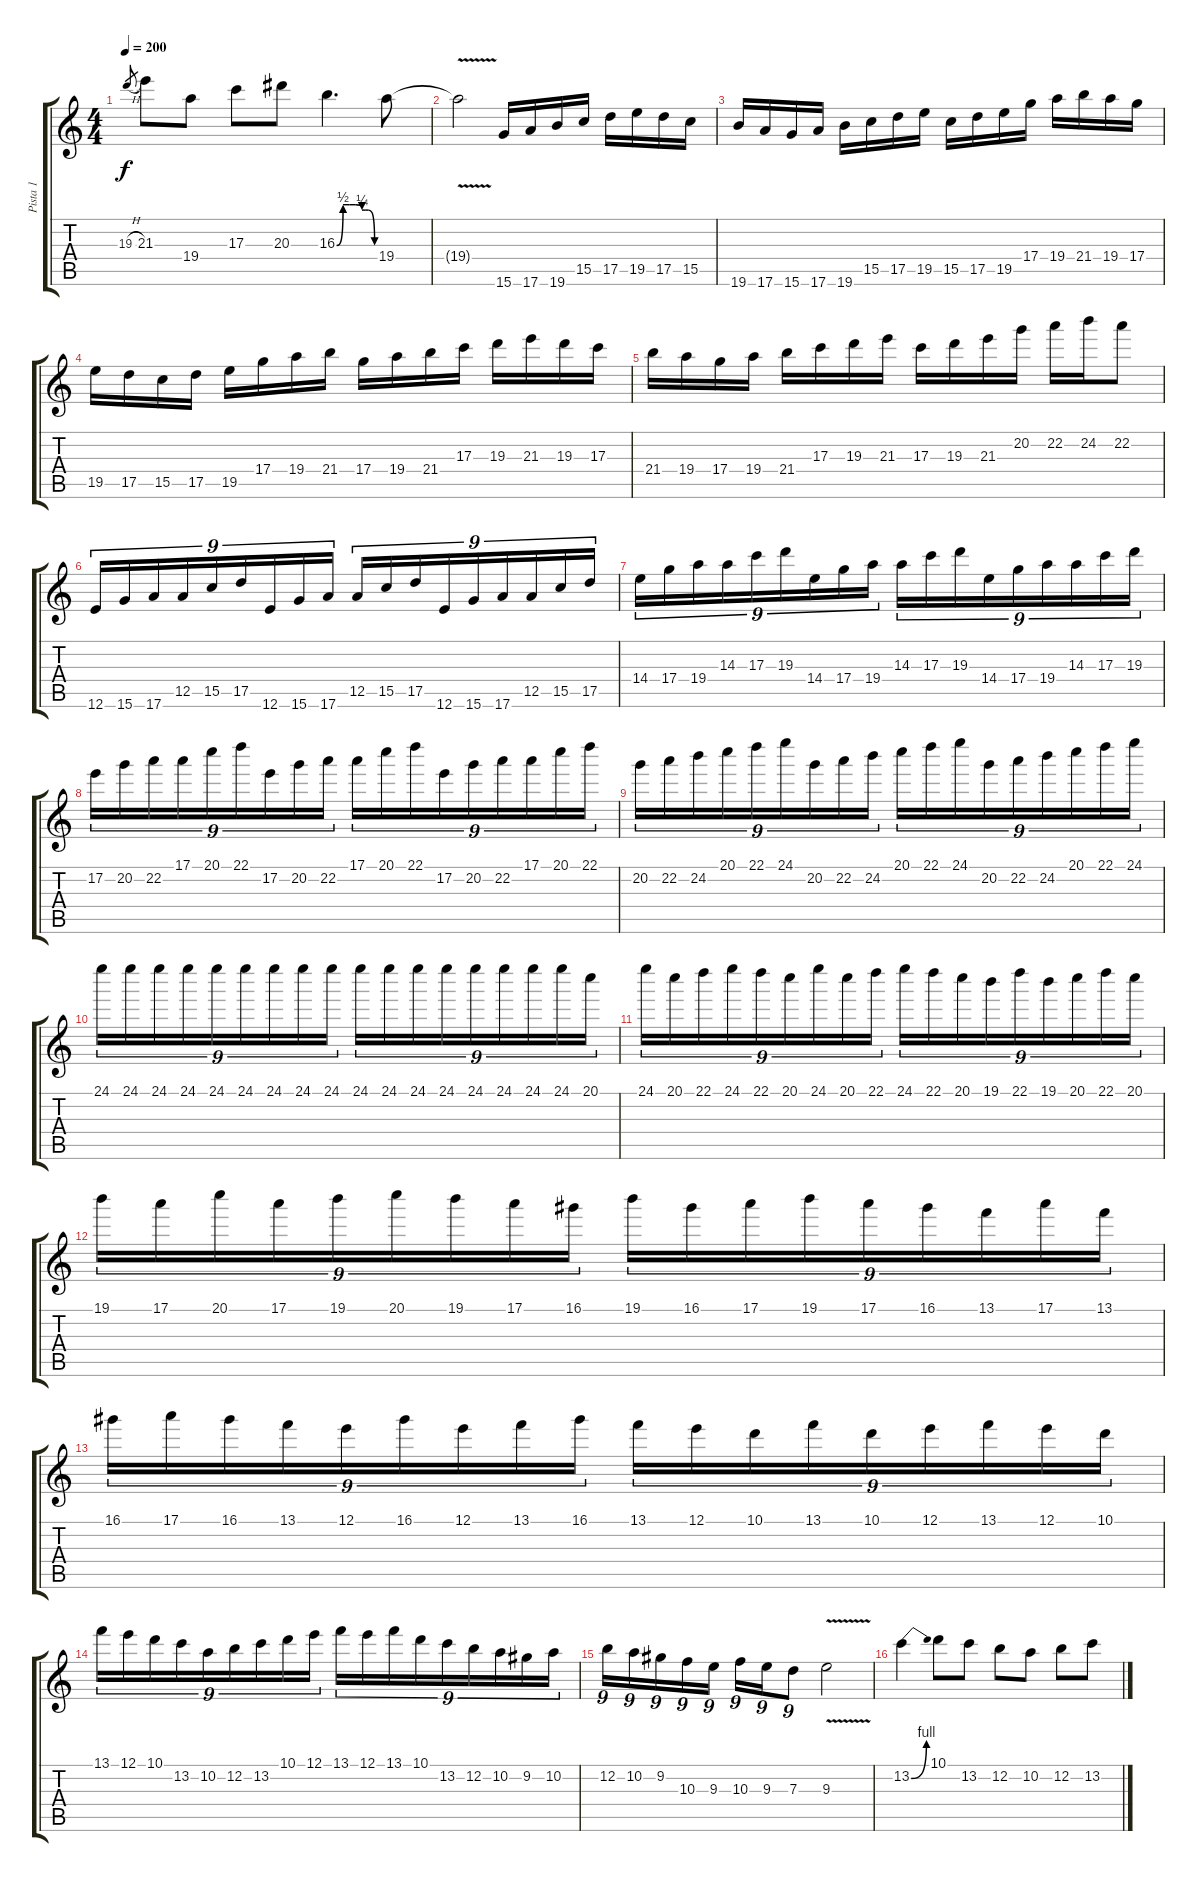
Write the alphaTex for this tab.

\track ("Pista 1" "Pista 1") {instrument distortionguitar}
\staff {score tabs}
\tuning (E4 B3 G3 D3 A2 E2) {hide}
\ts (4 4)
\tempo 200
\clef g2
\ks c
19.3{h}.8{gr dy f} 21.3.8 19.4.8 17.3.8 20.3.8 16.3{be (custom 0 0 10 2 20 2 30 2 40 1 45 1 50 1 60 0)}.4{d} 19.4.8 |
19.4{v t}.2 15.6.16 17.6.16 19.6.16 15.5.16 17.5.16 19.5.16 17.5.16 15.5.16 |
19.6.16 17.6.16 15.6.16 17.6.16 19.6.16 15.5.16 17.5.16 19.5.16 15.5.16 17.5.16 19.5.16 17.4.16 19.4.16 21.4.16 19.4.16 17.4.16 |
19.5.16 17.5.16 15.5.16 17.5.16 19.5.16 17.4.16 19.4.16 21.4.16 17.4.16 19.4.16 21.4.16 17.3.16 19.3.16 21.3.16 19.3.16 17.3.16 |
21.4.16 19.4.16 17.4.16 19.4.16 21.4.16 17.3.16 19.3.16 21.3.16 17.3.16 19.3.16 21.3.16 20.2.16 22.2.16 24.2.16 22.2.8 |
12.6.16{tu (9 8)} 15.6.16{tu (9 8)} 17.6.16{tu (9 8)} 12.5.16{tu (9 8)} 15.5.16{tu (9 8)} 17.5.16{tu (9 8)} 12.6.16{tu (9 8)} 15.6.16{tu (9 8)} 17.6.16{tu (9 8)} 12.5.16{tu (9 8)} 15.5.16{tu (9 8)} 17.5.16{tu (9 8)} 12.6.16{tu (9 8)} 15.6.16{tu (9 8)} 17.6.16{tu (9 8)} 12.5.16{tu (9 8)} 15.5.16{tu (9 8)} 17.5.16{tu (9 8)} |
14.4.16{tu (9 8)} 17.4.16{tu (9 8)} 19.4.16{tu (9 8)} 14.3.16{tu (9 8)} 17.3.16{tu (9 8)} 19.3.16{tu (9 8)} 14.4.16{tu (9 8)} 17.4.16{tu (9 8)} 19.4.16{tu (9 8)} 14.3.16{tu (9 8)} 17.3.16{tu (9 8)} 19.3.16{tu (9 8)} 14.4.16{tu (9 8)} 17.4.16{tu (9 8)} 19.4.16{tu (9 8)} 14.3.16{tu (9 8)} 17.3.16{tu (9 8)} 19.3.16{tu (9 8)} |
17.2.16{tu (9 8)} 20.2.16{tu (9 8)} 22.2.16{tu (9 8)} 17.1.16{tu (9 8)} 20.1.16{tu (9 8)} 22.1.16{tu (9 8)} 17.2.16{tu (9 8)} 20.2.16{tu (9 8)} 22.2.16{tu (9 8)} 17.1.16{tu (9 8)} 20.1.16{tu (9 8)} 22.1.16{tu (9 8)} 17.2.16{tu (9 8)} 20.2.16{tu (9 8)} 22.2.16{tu (9 8)} 17.1.16{tu (9 8)} 20.1.16{tu (9 8)} 22.1.16{tu (9 8)} |
20.2.16{tu (9 8)} 22.2.16{tu (9 8)} 24.2.16{tu (9 8)} 20.1.16{tu (9 8)} 22.1.16{tu (9 8)} 24.1.16{tu (9 8)} 20.2.16{tu (9 8)} 22.2.16{tu (9 8)} 24.2.16{tu (9 8)} 20.1.16{tu (9 8)} 22.1.16{tu (9 8)} 24.1.16{tu (9 8)} 20.2.16{tu (9 8)} 22.2.16{tu (9 8)} 24.2.16{tu (9 8)} 20.1.16{tu (9 8)} 22.1.16{tu (9 8)} 24.1.16{tu (9 8)} |
24.1.16{tu (9 8)} 24.1.16{tu (9 8)} 24.1.16{tu (9 8)} 24.1.16{tu (9 8)} 24.1.16{tu (9 8)} 24.1.16{tu (9 8)} 24.1.16{tu (9 8)} 24.1.16{tu (9 8)} 24.1.16{tu (9 8)} 24.1.16{tu (9 8)} 24.1.16{tu (9 8)} 24.1.16{tu (9 8)} 24.1.16{tu (9 8)} 24.1.16{tu (9 8)} 24.1.16{tu (9 8)} 24.1.16{tu (9 8)} 24.1.16{tu (9 8)} 20.1.16{tu (9 8)} |
24.1.16{tu (9 8)} 20.1.16{tu (9 8)} 22.1.16{tu (9 8)} 24.1.16{tu (9 8)} 22.1.16{tu (9 8)} 20.1.16{tu (9 8)} 24.1.16{tu (9 8)} 20.1.16{tu (9 8)} 22.1.16{tu (9 8)} 24.1.16{tu (9 8)} 22.1.16{tu (9 8)} 20.1.16{tu (9 8)} 19.1.16{tu (9 8)} 22.1.16{tu (9 8)} 19.1.16{tu (9 8)} 20.1.16{tu (9 8)} 22.1.16{tu (9 8)} 20.1.16{tu (9 8)} |
19.1.16{tu (9 8)} 17.1.16{tu (9 8)} 20.1.16{tu (9 8)} 17.1.16{tu (9 8)} 19.1.16{tu (9 8)} 20.1.16{tu (9 8)} 19.1.16{tu (9 8)} 17.1.16{tu (9 8)} 16.1.16{tu (9 8)} 19.1.16{tu (9 8)} 16.1.16{tu (9 8)} 17.1.16{tu (9 8)} 19.1.16{tu (9 8)} 17.1.16{tu (9 8)} 16.1.16{tu (9 8)} 13.1.16{tu (9 8)} 17.1.16{tu (9 8)} 13.1.16{tu (9 8)} |
16.1.16{tu (9 8)} 17.1.16{tu (9 8)} 16.1.16{tu (9 8)} 13.1.16{tu (9 8)} 12.1.16{tu (9 8)} 16.1.16{tu (9 8)} 12.1.16{tu (9 8)} 13.1.16{tu (9 8)} 16.1.16{tu (9 8)} 13.1.16{tu (9 8)} 12.1.16{tu (9 8)} 10.1.16{tu (9 8)} 13.1.16{tu (9 8)} 10.1.16{tu (9 8)} 12.1.16{tu (9 8)} 13.1.16{tu (9 8)} 12.1.16{tu (9 8)} 10.1.16{tu (9 8)} |
13.1.16{tu (9 8)} 12.1.16{tu (9 8)} 10.1.16{tu (9 8)} 13.2.16{tu (9 8)} 10.2.16{tu (9 8)} 12.2.16{tu (9 8)} 13.2.16{tu (9 8)} 10.1.16{tu (9 8)} 12.1.16{tu (9 8)} 13.1.16{tu (9 8)} 12.1.16{tu (9 8)} 13.1.16{tu (9 8)} 10.1.16{tu (9 8)} 13.2.16{tu (9 8)} 12.2.16{tu (9 8)} 10.2.16{tu (9 8)} 9.2.16{tu (9 8)} 10.2.16{tu (9 8)} |
12.2.16{tu (9 8)} 10.2.16{tu (9 8)} 9.2.16{tu (9 8)} 10.3.16{tu (9 8)} 9.3.16{tu (9 8)} 10.3.16{tu (9 8)} 9.3.16{tu (9 8)} 7.3.8{tu (9 8)} 9.3{v}.2 |
13.2{be (bend 0 0 60 4)}.4 10.1.8 13.2.8 12.2.8 10.2.8 12.2.8 13.2.8
